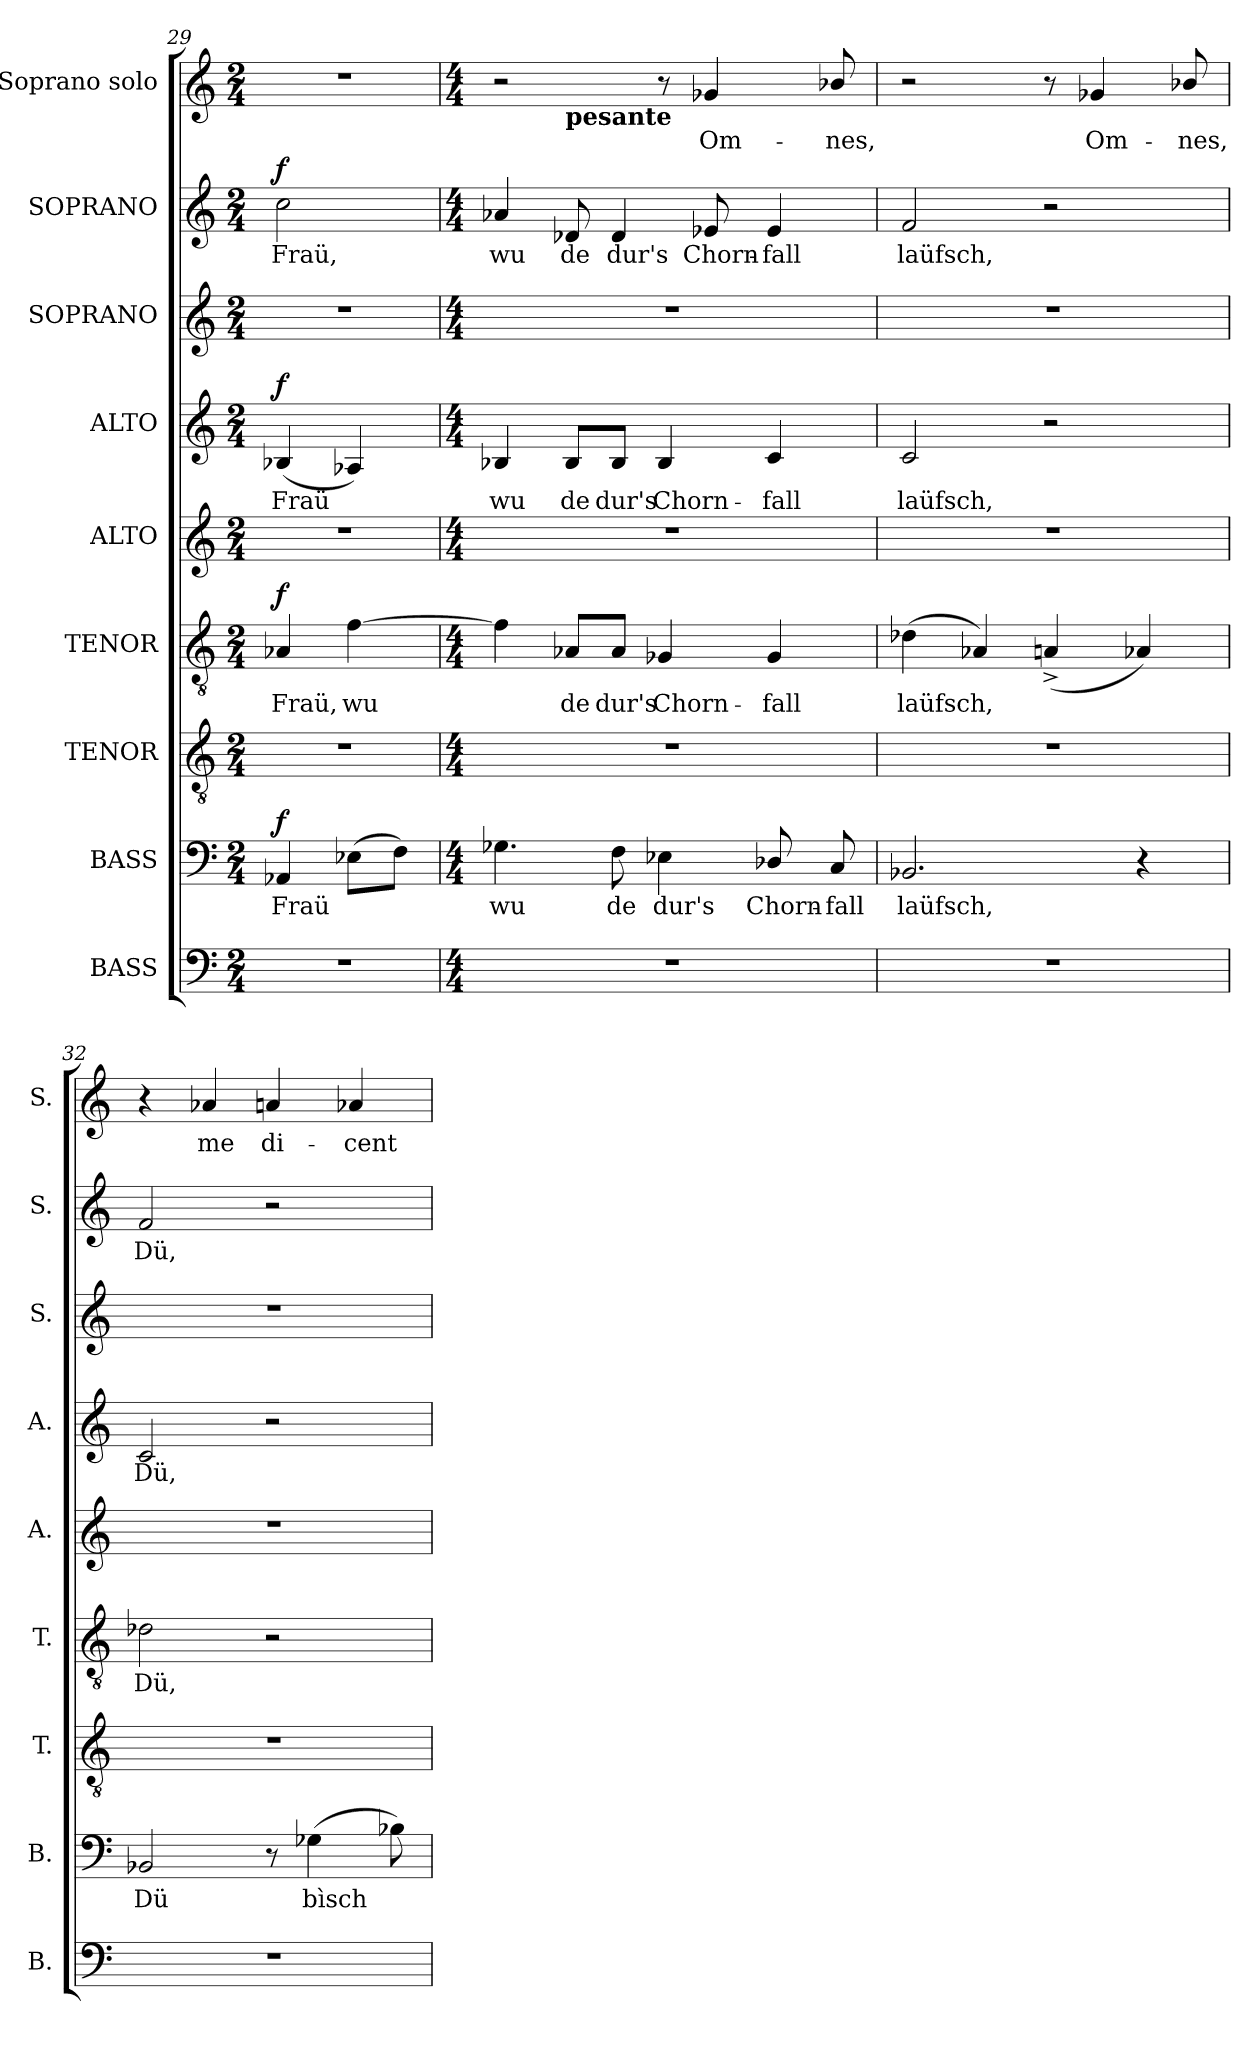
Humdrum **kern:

**kern	**kern	**text	**dynam	**kern	**kern	**text	**dynam	**kern	**kern	**text	**dynam	**kern	**kern	**text	**dynam	**kern	**text
*part9	*part8	*part8	*part8	*part7	*part6	*part6	*part6	*part5	*part4	*part4	*part4	*part3	*part2	*part2	*part2	*part1	*part1
*staff9	*staff8	*staff8	*staff8	*staff7	*staff6	*staff6	*staff6	*staff5	*staff4	*staff4	*staff4	*staff3	*staff2	*staff2	*staff2	*staff1	*staff1
*I"BASS	*I"BASS	*	*	*I"TENOR	*I"TENOR	*	*	*I"ALTO	*I"ALTO	*	*	*I"SOPRANO	*I"SOPRANO	*	*	*I"Soprano solo	*
*I'B.	*I'B.	*	*	*I'T.	*I'T.	*	*	*I'A.	*I'A.	*	*	*I'S.	*I'S.	*	*	*I'S.	*
!!LO:PB:g=z
*clefF4	*clefF4	*	*	*clefGv2	*clefGv2	*	*	*clefG2	*clefG2	*	*	*clefG2	*clefG2	*	*	*clefG2	*
*	*	*	*	*ITrd7c12	*ITrd7c12	*	*	*	*	*	*	*	*	*	*	*	*
*k[]	*k[]	*	*	*k[]	*k[]	*	*	*k[]	*k[]	*	*	*k[]	*k[]	*	*	*k[]	*
*M2/4	*M2/4	*	*	*M2/4	*M2/4	*	*	*M2/4	*M2/4	*	*	*M2/4	*M2/4	*	*	*M2/4	*
=29	=29	=29	=29	=29	=29	=29	=29	=29	=29	=29	=29	=29	=29	=29	=29	=29	=29
!LO:N:vis=1	!	!	!	!	!	!	!	!	!	!	!	!	!	!	!	!	!
!	!	!LO:LY:b:color=#000000	!	!LO:N:vis=1	!	!	!	!	!	!	!	!	!	!	!	!	!
!	!	!	!	!	!	!LO:LY:b:color=#000000	!	!LO:N:vis=1	!	!	!	!	!	!	!	!	!
!	!	!	!	!	!	!	!	!	!	!LO:LY:b:color=#000000	!	!LO:N:vis=1	!	!	!	!	!
!	!	!	!	!	!	!	!	!	!	!	!	!	!	!LO:LY:b:color=#000000	!	!LO:N:vis=1	!
2r	4AA-Xi/	Fraü	f	2r	4AA-Xi/	Fraü,	f	2r	(4B-Xi/	Fraü	f	2r	2cci\	Fraü,	f	2r	.
!	!	!	!	!	!	!LO:LY:b:color=#000000	!	!	!	!	!	!	!	!	!	!	!
.	(8E-Xi\L	.	.	.	[>4Fi\	wu	.	.	4A-Xi/)	.	.	.	.	.	.	.	.
.	8Fi\J)	.	.	.	.	.	.	.	.	.	.	.	.	.	.	.	.
=30	=30	=30	=30	=30	=30	=30	=30	=30	=30	=30	=30	=30	=30	=30	=30	=30	=30
*M4/4	*M4/4	*	*	*M4/4	*M4/4	*	*	*M4/4	*M4/4	*	*	*M4/4	*M4/4	*	*	*M4/4	*
!	!	!LO:LY:b:color=#000000	!	!	!	!	!	!	!	!	!	!	!	!	!	!	!
!	!	!	!	!	!	!	!	!	!	!LO:LY:b:color=#000000	!	!	!	!	!	!	!
!	!	!	!	!	!	!	!	!	!	!	!	!	!	!LO:LY:b:color=#000000	!	!	!
*	*	*	*	*	*	*	*	*	*	*	*	*	*	*	*	*^	*
1r	4.G-Xi\	wu	.	1r	4Fi\]	.	.	1r	4B-Xi/	wu	.	1r	4a-Xi/	wu	.	2r	4ryy	.
!	!	!	!	!	!	!LO:LY:b:color=#000000	!	!	!	!	!	!	!	!	!	!	!	!
!	!	!	!	!	!	!	!	!	!	!LO:LY:b:color=#000000	!	!	!	!	!	!	!	!
!	!	!	!	!	!	!	!	!	!	!	!	!	!	!	!	!	!LO:TX:b:B:t=pesante	!
!	!	!	!	!	!	!	!	!	!	!	!	!	!	!LO:LY:b:color=#000000	!	!	!	!
.	.	.	.	.	8AA-Xi/L	de	.	.	8B-i/L	de	.	.	8d-Xi/	de	.	.	2.ryy	.
!	!	!LO:LY:b:color=#000000	!	!	!	!	!	!	!	!	!	!	!	!	!	!	!	!
!	!	!	!	!	!	!LO:LY:b:color=#000000	!	!	!	!	!	!	!	!	!	!	!	!
!	!	!	!	!	!	!	!	!	!	!LO:LY:b:color=#000000	!	!	!	!	!	!	!	!
!	!	!	!	!	!	!	!	!	!	!	!	!	!	!LO:LY:b:color=#000000	!	!	!	!
.	8Fi\	de	.	.	8AA-i/J	dur's	.	.	8B-i/J	dur's	.	.	4d-i/	dur's	.	.	.	.
!	!	!LO:LY:b:color=#000000	!	!	!	!	!	!	!	!	!	!	!	!	!	!	!	!
!	!	!	!	!	!	!LO:LY:b:color=#000000	!	!	!	!	!	!	!	!	!	!	!	!
!	!	!	!	!	!	!	!	!	!	!LO:LY:b:color=#000000	!	!	!	!	!	!	!	!
.	4E-Xi\	dur's	.	.	4GG-Xi/	Chorn-	.	.	4B-i/	Chorn-	.	.	.	.	.	8r	.	.
!	!	!	!	!	!	!	!	!	!	!	!	!	!	!LO:LY:b:color=#000000	!	!	!	!
!	!	!	!	!	!	!	!	!	!	!	!	!	!	!	!	!	!	!LO:LY:b:color=#000000
.	.	.	.	.	.	.	.	.	.	.	.	.	8e-Xi/	Chorn-	.	4g-Xi/	.	Om-
!	!	!LO:LY:b:color=#000000	!	!	!	!	!	!	!	!	!	!	!	!	!	!	!	!
!	!	!	!	!	!	!LO:LY:b:color=#000000	!	!	!	!	!	!	!	!	!	!	!	!
!	!	!	!	!	!	!	!	!	!	!LO:LY:b:color=#000000	!	!	!	!	!	!	!	!
!	!	!	!	!	!	!	!	!	!	!	!	!	!	!LO:LY:b:color=#000000	!	!	!	!
.	8D-Xi/	Chorn-	.	.	4GG-i/	-fall	.	.	4ci/	-fall	.	.	4e-i/	-fall	.	.	.	.
!	!	!LO:LY:b:color=#000000	!	!	!	!	!	!	!	!	!	!	!	!	!	!	!	!
!	!	!	!	!	!	!	!	!	!	!	!	!	!	!	!	!	!	!LO:LY:b:color=#000000
.	8Ci/	-fall	.	.	.	.	.	.	.	.	.	.	.	.	.	8b-Xi/	.	-nes,
*	*	*	*	*	*	*	*	*	*	*	*	*	*	*	*	*v	*v	*
=31	=31	=31	=31	=31	=31	=31	=31	=31	=31	=31	=31	=31	=31	=31	=31	=31	=31
*	*	*	*	*	*	*	*	*	*	*	*	*	*	*	*	*^	*
!	!	!LO:LY:b:color=#000000	!	!	!	!	!	!	!	!	!	!	!	!	!	!	!	!
*	*	*	*	*	*	*	*	*	*	*	*	*	*	*	*	*v	*v	*
*	*	*	*	*	*	*	*	*	*	*	*	*	*	*	*	*^	*
!	!	!	!	!	!	!LO:LY:b:color=#000000	!	!	!	!	!	!	!	!	!	!	!	!
*	*	*	*	*	*	*	*	*	*	*	*	*	*	*	*	*v	*v	*
*	*	*	*	*	*	*	*	*	*	*	*	*	*	*	*	*^	*
!	!	!	!	!	!	!	!	!	!	!LO:LY:b:color=#000000	!	!	!	!	!	!	!	!
*	*	*	*	*	*	*	*	*	*	*	*	*	*	*	*	*v	*v	*
*	*	*	*	*	*	*	*	*	*	*	*	*	*	*	*	*^	*
!	!	!	!	!	!	!	!	!	!	!	!	!	!	!LO:LY:b:color=#000000	!	!	!	!
*	*	*	*	*	*	*	*	*	*	*	*	*	*	*	*	*v	*v	*
1r	2.BB-Xi/	laüfsch,	.	1r	(4D-Xi\	laüfsch,	.	1r	2ci/	laüfsch,	.	1r	2fi/	laüfsch,	.	2r	.
.	.	.	.	.	4AA-Xi/)	.	.	.	.	.	.	.	.	.	.	.	.
.	.	.	.	.	(4AAn^i/	.	.	.	2r	.	.	.	2r	.	.	8r	.
!	!	!	!	!	!	!	!	!	!	!	!	!	!	!	!	!	!LO:LY:b:color=#000000
.	.	.	.	.	.	.	.	.	.	.	.	.	.	.	.	4g-Xi/	Om-
.	4r	.	.	.	4AA-Xi/)	.	.	.	.	.	.	.	.	.	.	.	.
!	!	!	!	!	!	!	!	!	!	!	!	!	!	!	!	!	!LO:LY:b:color=#000000
.	.	.	.	.	.	.	.	.	.	.	.	.	.	.	.	8b-Xi/	-nes,
=32	=32	=32	=32	=32	=32	=32	=32	=32	=32	=32	=32	=32	=32	=32	=32	=32	=32
!	!	!LO:LY:b:color=#000000	!	!	!	!	!	!	!	!	!	!	!	!	!	!	!
!	!	!	!	!	!	!LO:LY:b:color=#000000	!	!	!	!	!	!	!	!	!	!	!
!	!	!	!	!	!	!	!	!	!	!LO:LY:b:color=#000000	!	!	!	!	!	!	!
!	!	!	!	!	!	!	!	!	!	!	!	!	!	!LO:LY:b:color=#000000	!	!	!
1r	2BB-Xi/	Dü	.	1r	2D-Xi\	Dü,	.	1r	2ci/	Dü,	.	1r	2fi/	Dü,	.	4r	.
!	!	!	!	!	!	!	!	!	!	!	!	!	!	!	!	!	!LO:LY:b:color=#000000
.	.	.	.	.	.	.	.	.	.	.	.	.	.	.	.	4a-Xi/	me
!	!	!	!	!	!	!	!	!	!	!	!	!	!	!	!	!	!LO:LY:b:color=#000000
.	8r	.	.	.	2r	.	.	.	2r	.	.	.	2r	.	.	4ani/	di-
!	!	!LO:LY:b:color=#000000	!	!	!	!	!	!	!	!	!	!	!	!	!	!	!
.	(4G-Xi\	bìsch	.	.	.	.	.	.	.	.	.	.	.	.	.	.	.
!	!	!	!	!	!	!	!	!	!	!	!	!	!	!	!	!	!LO:LY:b:color=#000000
.	.	.	.	.	.	.	.	.	.	.	.	.	.	.	.	4a-Xi/	-cent
.	8B-Xi\)	.	.	.	.	.	.	.	.	.	.	.	.	.	.	.	.
=	=	=	=	=	=	=	=	=	=	=	=	=	=	=	=	=	=
*-	*-	*-	*-	*-	*-	*-	*-	*-	*-	*-	*-	*-	*-	*-	*-	*-	*-
